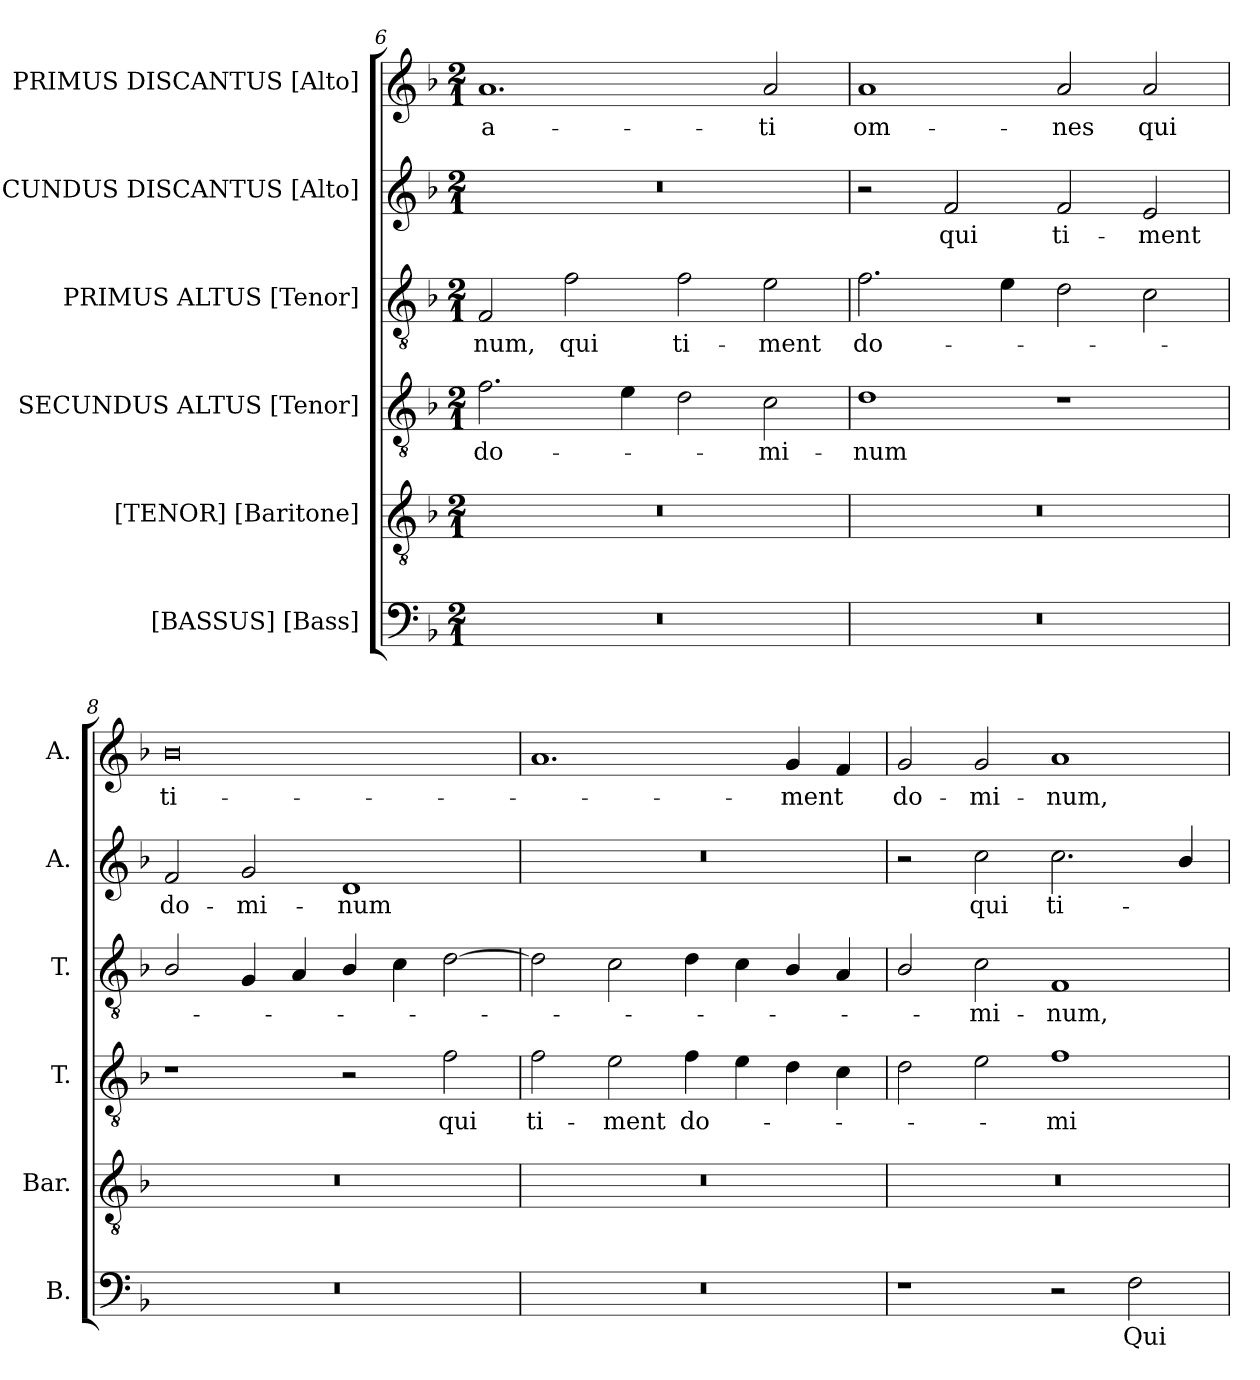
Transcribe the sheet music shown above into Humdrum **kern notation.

**kern	**text	**kern	**kern	**text	**kern	**text	**kern	**text	**kern	**text
*part6	*part6	*part5	*part4	*part4	*part3	*part3	*part2	*part2	*part1	*part1
*staff6	*staff6	*staff5	*staff4	*staff4	*staff3	*staff3	*staff2	*staff2	*staff1	*staff1
*I"[BASSUS] [Bass]	*	*I"[TENOR] [Baritone]	*I"SECUNDUS ALTUS [Tenor]	*	*I"PRIMUS ALTUS [Tenor]	*	*I"SECUNDUS DISCANTUS [Alto]	*	*I"PRIMUS DISCANTUS [Alto]	*
*I'B.	*	*I'Bar.	*I'T.	*	*I'T.	*	*I'A.	*	*I'A.	*
!!LO:LB:g=z
*clefF4	*	*clefGv2	*clefGv2	*	*clefGv2	*	*clefG2	*	*clefG2	*
*	*	*ITrd7c12	*ITrd7c12	*	*ITrd7c12	*	*	*	*	*
*k[b-]	*	*k[b-]	*k[b-]	*	*k[b-]	*	*k[b-]	*	*k[b-]	*
*F:	*	*F:	*F:	*	*F:	*	*F:	*	*F:	*
*M2/1	*	*M2/1	*M2/1	*	*M2/1	*	*M2/1	*	*M2/1	*
=6	=6	=6	=6	=6	=6	=6	=6	=6	=6	=6
!LO:N:vis=1	!	!LO:N:vis=1	!	!	!	!	!	!	!	!
!	!	!	!	!LO:LY:b:color=#000000	!	!	!	!	!	!
!	!	!	!	!	!	!LO:LY:b:color=#000000	!LO:N:vis=1	!	!	!
!	!	!	!	!	!	!	!	!	!	!LO:LY:b:color=#000000
0r	.	0r	2.Fi\	do-	2FFi/	-num,	0r	.	1.ai	-a-
!	!	!	!	!	!	!LO:LY:b:color=#000000	!	!	!	!
.	.	.	.	.	2Fi\	qui	.	.	.	.
.	.	.	4Ei\	.	.	.	.	.	.	.
!	!	!	!	!	!	!LO:LY:b:color=#000000	!	!	!	!
.	.	.	2Di\	.	2Fi\	ti-	.	.	.	.
!	!	!	!	!LO:LY:b:color=#000000	!	!	!	!	!	!
!	!	!	!	!	!	!LO:LY:b:color=#000000	!	!	!	!
!	!	!	!	!	!	!	!	!	!	!LO:LY:b:color=#000000
.	.	.	2Ci\	-mi-	2Ei\	-ment	.	.	2ai/	-ti
=7	=7	=7	=7	=7	=7	=7	=7	=7	=7	=7
!LO:N:vis=1	!	!LO:N:vis=1	!	!	!	!	!	!	!	!
!	!	!	!	!LO:LY:b:color=#000000	!	!	!	!	!	!
!	!	!	!	!	!	!LO:LY:b:color=#000000	!	!	!	!
!	!	!	!	!	!	!	!	!	!	!LO:LY:b:color=#000000
0r	.	0r	1Di	-num	2.Fi\	do-	2r	.	1ai	om-
!	!	!	!	!	!	!	!	!LO:LY:b:color=#000000	!	!
.	.	.	.	.	.	.	2fi/	qui	.	.
.	.	.	.	.	4Ei\	.	.	.	.	.
!	!	!	!	!	!	!	!	!LO:LY:b:color=#000000	!	!
!	!	!	!	!	!	!	!	!	!	!LO:LY:b:color=#000000
.	.	.	1r	.	2Di\	.	2fi/	ti-	2ai/	-nes
!	!	!	!	!	!	!	!	!LO:LY:b:color=#000000	!	!
!	!	!	!	!	!	!	!	!	!	!LO:LY:b:color=#000000
.	.	.	.	.	2Ci\	.	2ei/	-ment	2ai/	qui
=8	=8	=8	=8	=8	=8	=8	=8	=8	=8	=8
!LO:N:vis=1	!	!LO:N:vis=1	!	!	!	!	!	!	!	!
!	!	!	!	!	!	!	!	!LO:LY:b:color=#000000	!	!
!	!	!	!	!	!	!	!	!	!	!LO:LY:b:color=#000000
0r	.	0r	1r	.	2BB-i/	.	2fi/	do-	0b-i	ti-
!	!	!	!	!	!	!	!	!LO:LY:b:color=#000000	!	!
.	.	.	.	.	4GGi/	.	2gi/	-mi-	.	.
.	.	.	.	.	4AAi/	.	.	.	.	.
!	!	!	!	!	!	!	!	!LO:LY:b:color=#000000	!	!
.	.	.	2r	.	4BB-i/	.	1di	-num	.	.
.	.	.	.	.	4Ci\	.	.	.	.	.
!	!	!	!	!LO:LY:b:color=#000000	!	!	!	!	!	!
.	.	.	2Fi\	qui	[2Di\	.	.	.	.	.
=9	=9	=9	=9	=9	=9	=9	=9	=9	=9	=9
!LO:N:vis=1	!	!LO:N:vis=1	!	!	!	!	!	!	!	!
!	!	!	!	!LO:LY:b:color=#000000	!	!	!LO:N:vis=1	!	!	!
0r	.	0r	2Fi\	ti-	2Di\]	.	0r	.	1.ai	.
!	!	!	!	!LO:LY:b:color=#000000	!	!	!	!	!	!
.	.	.	2Ei\	-ment	2Ci\	.	.	.	.	.
!	!	!	!	!LO:LY:b:color=#000000	!	!	!	!	!	!
.	.	.	4Fi\	do-	4Di\	.	.	.	.	.
.	.	.	4Ei\	.	4Ci\	.	.	.	.	.
!	!	!	!	!	!	!	!	!	!	!LO:LY:b:color=#000000
.	.	.	4Di\	.	4BB-i/	.	.	.	4gi/	-ment
.	.	.	4Ci\	.	4AAi/	.	.	.	4fi/	.
=10	=10	=10	=10	=10	=10	=10	=10	=10	=10	=10
!	!	!LO:N:vis=1	!	!	!	!	!	!	!	!
!	!	!	!	!	!	!	!	!	!	!LO:LY:b:color=#000000
1r	.	0r	2Di\	.	2BB-i/	.	2r	.	2gi/	do-
!	!	!	!	!	!	!LO:LY:b:color=#000000	!	!	!	!
!	!	!	!	!	!	!	!	!LO:LY:b:color=#000000	!	!
!	!	!	!	!	!	!	!	!	!	!LO:LY:b:color=#000000
.	.	.	2Ei\	.	2Ci\	-mi-	2cci\	qui	2gi/	-mi-
!	!	!	!	!LO:LY:b:color=#000000	!	!	!	!	!	!
!	!	!	!	!	!	!LO:LY:b:color=#000000	!	!	!	!
!	!	!	!	!	!	!	!	!LO:LY:b:color=#000000	!	!
!	!	!	!	!	!	!	!	!	!	!LO:LY:b:color=#000000
2r	.	.	1Fi	-mi-	1FFi	-num,	2.cci\	ti-	1ai	-num,
!	!LO:LY:b:color=#000000	!	!	!	!	!	!	!	!	!
2Fi\	Qui	.	.	.	.	.	.	.	.	.
.	.	.	.	.	.	.	4b-i/	.	.	.
=	=	=	=	=	=	=	=	=	=	=
*-	*-	*-	*-	*-	*-	*-	*-	*-	*-	*-
